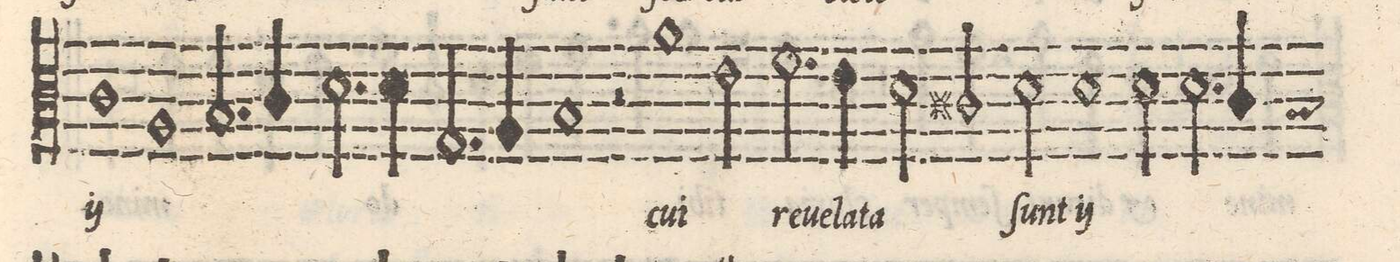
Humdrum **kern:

**kern	**text
*I"TENOR	*
*clefC3	*
*k[]	*
*met(C|)	*
*M2/1	*
=48-	=48-
1c	se-
1A	-cre-
=49-	=49-
2.B/	-ta
4c/	.
2.d\	cœ-
4d\	-les-
=50-	=50-
2.G/	.
4A/	-ti-
1B	-a
*	*Xij
=51-	=51-
2r	.
1a	cui
2e\	re-
=52-	=52-
2.f\	-ue-
4e\	-la-
2d\	-ta
2c#X/	.
=53-	=53-
2d\	ſunt
*	*ij
1d	cui
2d\	re-
=54-	=54-
2.d\	-ve-
*custos:B	*
4cny/	-la-
*-	*-
